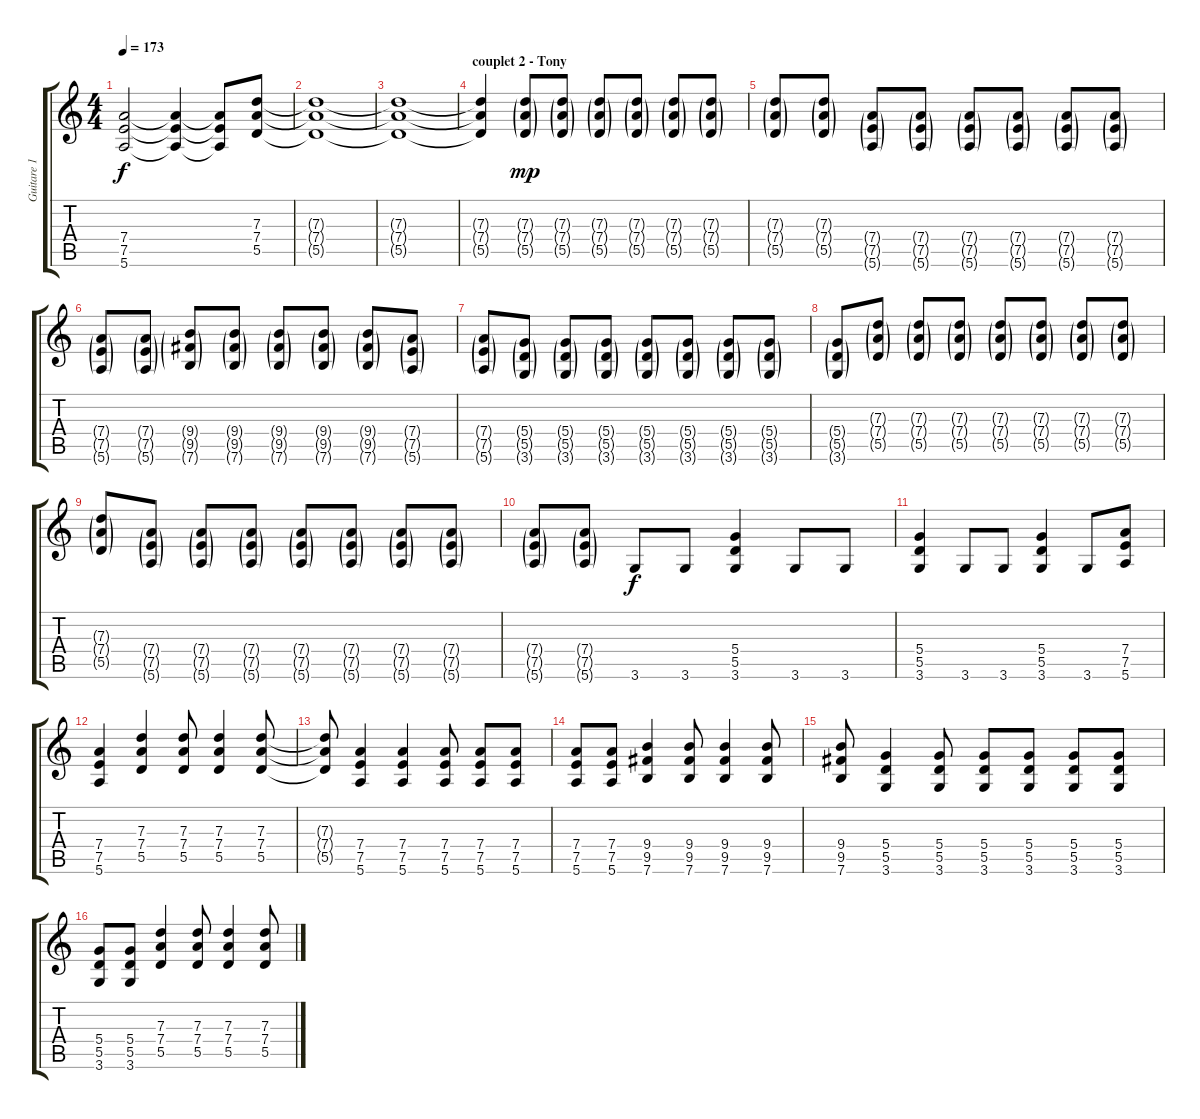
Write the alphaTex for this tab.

\track ("Guitare 1" "Guitare 1") {instrument distortionguitar}
\staff {score tabs}
\tuning (E4 B3 G3 D3 A2 E2) {hide}
\ts (4 4)
\tempo 173
\clef g2
\ks c
(7.4 7.5 5.6).2{dy f} (7.4{t} 7.5{t} 5.6{t}).4 (7.4{t} 7.5{t} 5.6{t}).8 (7.3 7.4 5.5).8 |
(7.3{t} 7.4{t} 5.5{t}).1 |
(7.3{t} 7.4{t} 5.5{t}).1 |
\section ("" "couplet 2 - Tony")
(7.3{t} 7.4{t} 5.5{t}).4 (7.3{g} 7.4{g} 5.5{g}).8{dy mp volume 15} (7.3{g} 7.4{g} 5.5{g}).8 (7.3{g} 7.4{g} 5.5{g}).8 (7.3{g} 7.4{g} 5.5{g}).8 (7.3{g} 7.4{g} 5.5{g}).8 (7.3{g} 7.4{g} 5.5{g}).8 |
(7.3{g} 7.4{g} 5.5{g}).8 (7.3{g} 7.4{g} 5.5{g}).8 (7.4{g} 7.5{g} 5.6{g}).8 (7.4{g} 7.5{g} 5.6{g}).8 (7.4{g} 7.5{g} 5.6{g}).8 (7.4{g} 7.5{g} 5.6{g}).8 (7.4{g} 7.5{g} 5.6{g}).8 (7.4{g} 7.5{g} 5.6{g}).8 |
(7.4{g} 7.5{g} 5.6{g}).8 (7.4{g} 7.5{g} 5.6{g}).8 (9.4{g} 9.5{g} 7.6{g}).8 (9.4{g} 9.5{g} 7.6{g}).8 (9.4{g} 9.5{g} 7.6{g}).8 (9.4{g} 9.5{g} 7.6{g}).8 (9.4{g} 9.5{g} 7.6{g}).8 (7.4{g} 7.5{g} 5.6{g}).8 |
(7.4{g} 7.5{g} 5.6{g}).8 (5.4{g} 5.5{g} 3.6{g}).8 (5.4{g} 5.5{g} 3.6{g}).8 (5.4{g} 5.5{g} 3.6{g}).8 (5.4{g} 5.5{g} 3.6{g}).8 (5.4{g} 5.5{g} 3.6{g}).8 (5.4{g} 5.5{g} 3.6{g}).8 (5.4{g} 5.5{g} 3.6{g}).8 |
(5.4{g} 5.5{g} 3.6{g}).8 (7.3{g} 7.4{g} 5.5{g}).8 (7.3{g} 7.4{g} 5.5{g}).8 (7.3{g} 7.4{g} 5.5{g}).8 (7.3{g} 7.4{g} 5.5{g}).8 (7.3{g} 7.4{g} 5.5{g}).8 (7.3{g} 7.4{g} 5.5{g}).8 (7.3{g} 7.4{g} 5.5{g}).8 |
(7.3{g} 7.4{g} 5.5{g}).8 (7.4{g} 7.5{g} 5.6{g}).8 (7.4{g} 7.5{g} 5.6{g}).8 (7.4{g} 7.5{g} 5.6{g}).8 (7.4{g} 7.5{g} 5.6{g}).8 (7.4{g} 7.5{g} 5.6{g}).8 (7.4{g} 7.5{g} 5.6{g}).8 (7.4{g} 7.5{g} 5.6{g}).8 |
(7.4{g} 7.5{g} 5.6{g}).8 (7.4{g} 7.5{g} 5.6{g}).8 3.6.8{dy f} 3.6.8 (5.4 5.5 3.6).4 3.6.8 3.6.8 |
(5.4 5.5 3.6).4 3.6.8 3.6.8 (5.4 5.5 3.6).4 3.6.8 (7.4 7.5 5.6).8 |
(7.4 7.5 5.6).4 (7.3 7.4 5.5).4{volume 12} (7.3 7.4 5.5).8 (7.3 7.4 5.5).4 (7.3 7.4 5.5).8 |
(7.3{t} 7.4{t} 5.5{t}).8 (7.4 7.5 5.6).4 (7.4 7.5 5.6).4 (7.4 7.5 5.6).8 (7.4 7.5 5.6).8 (7.4 7.5 5.6).8 |
(7.4 7.5 5.6).8 (7.4 7.5 5.6).8 (9.4 9.5 7.6).4 (9.4 9.5 7.6).8 (9.4 9.5 7.6).4 (9.4 9.5 7.6).8 |
(9.4 9.5 7.6).8 (5.4 5.5 3.6).4 (5.4 5.5 3.6).8 (5.4 5.5 3.6).8 (5.4 5.5 3.6).8 (5.4 5.5 3.6).8 (5.4 5.5 3.6).8 |
(5.4 5.5 3.6).8 (5.4 5.5 3.6).8 (7.3 7.4 5.5).4 (7.3 7.4 5.5).8 (7.3 7.4 5.5).4 (7.3 7.4 5.5).8
